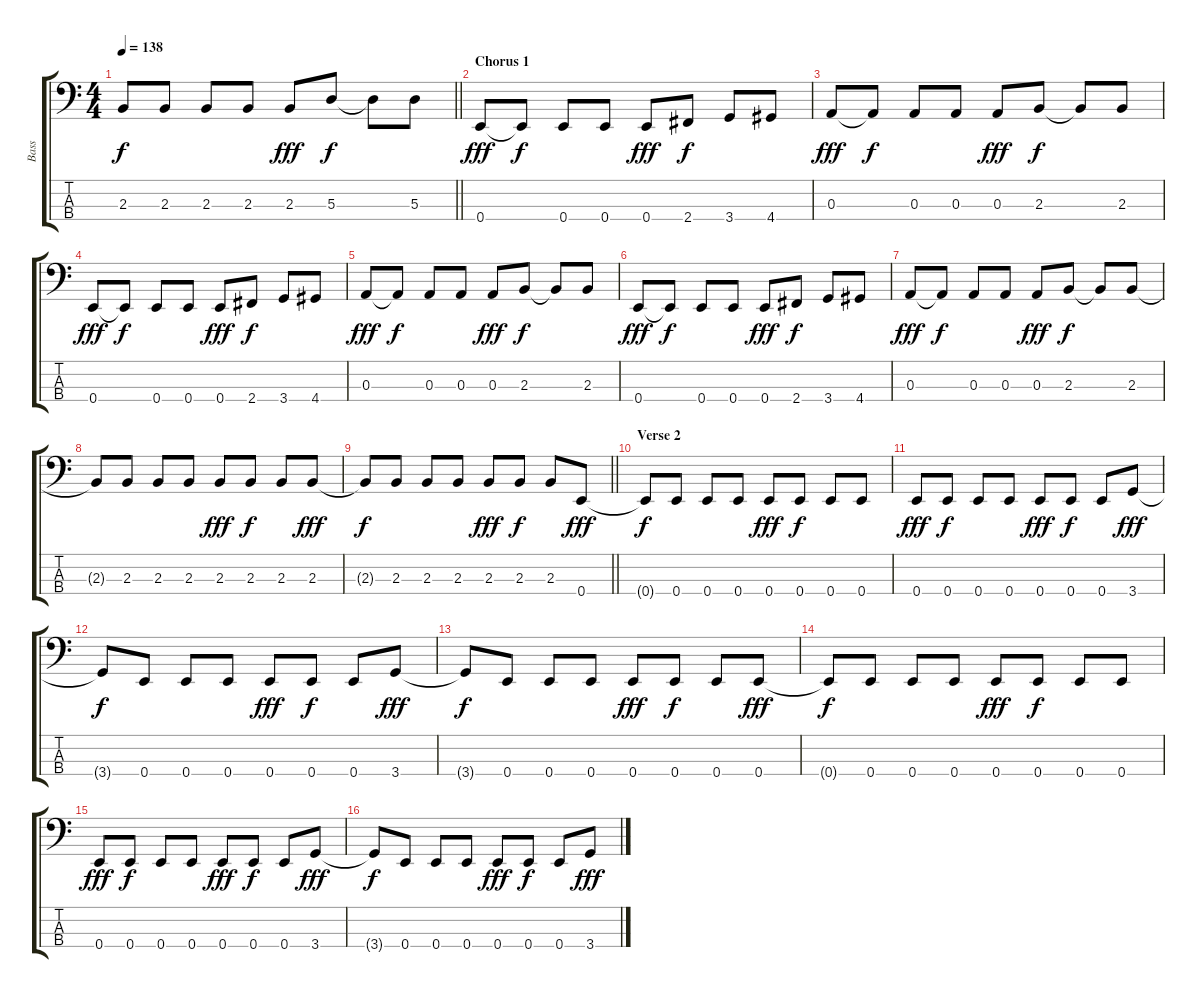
\track ("Bass" "Bass") {instrument electricbasspick}
\staff {score tabs}
\tuning (G2 D2 A1 E1) {hide}
\ts (4 4)
\tempo 138
\clef f4
\barLineRight lightlight
\ks c
2.3{t}.8{dy f} 2.3.8 2.3.8 2.3.8 2.3.8{dy fff} 5.3.8{dy f} 5.3{t}.8 5.3.8 |
\section ("" "Chorus 1")
0.4.8{dy fff} 0.4{t}.8{dy f} 0.4.8 0.4.8 0.4.8{dy fff} 2.4.8{dy f} 3.4.8 4.4.8 |
0.3.8{dy fff} 0.3{t}.8{dy f} 0.3.8 0.3.8 0.3.8{dy fff} 2.3.8{dy f} 2.3{t}.8 2.3.8 |
0.4.8{dy fff} 0.4{t}.8{dy f} 0.4.8 0.4.8 0.4.8{dy fff} 2.4.8{dy f} 3.4.8 4.4.8 |
0.3.8{dy fff} 0.3{t}.8{dy f} 0.3.8 0.3.8 0.3.8{dy fff} 2.3.8{dy f} 2.3{t}.8 2.3.8 |
0.4.8{dy fff} 0.4{t}.8{dy f} 0.4.8 0.4.8 0.4.8{dy fff} 2.4.8{dy f} 3.4.8 4.4.8 |
0.3.8{dy fff} 0.3{t}.8{dy f} 0.3.8 0.3.8 0.3.8{dy fff} 2.3.8{dy f} 2.3{t}.8 2.3.8 |
2.3{t}.8 2.3.8 2.3.8 2.3.8 2.3.8{dy fff} 2.3.8{dy f} 2.3.8 2.3.8{dy fff} |
\barLineRight lightlight
2.3{t}.8{dy f} 2.3.8 2.3.8 2.3.8 2.3.8{dy fff} 2.3.8{dy f} 2.3.8 0.4.8{dy fff} |
\section ("" "Verse 2")
0.4{t}.8{dy f} 0.4.8 0.4.8 0.4.8 0.4.8{dy fff} 0.4.8{dy f} 0.4.8 0.4.8 |
0.4.8{dy fff} 0.4.8{dy f} 0.4.8 0.4.8 0.4.8{dy fff} 0.4.8{dy f} 0.4.8 3.4.8{dy fff} |
3.4{t}.8{dy f} 0.4.8 0.4.8 0.4.8 0.4.8{dy fff} 0.4.8{dy f} 0.4.8 3.4.8{dy fff} |
3.4{t}.8{dy f} 0.4.8 0.4.8 0.4.8 0.4.8{dy fff} 0.4.8{dy f} 0.4.8 0.4.8{dy fff} |
0.4{t}.8{dy f} 0.4.8 0.4.8 0.4.8 0.4.8{dy fff} 0.4.8{dy f} 0.4.8 0.4.8 |
0.4.8{dy fff} 0.4.8{dy f} 0.4.8 0.4.8 0.4.8{dy fff} 0.4.8{dy f} 0.4.8 3.4.8{dy fff} |
3.4{t}.8{dy f} 0.4.8 0.4.8 0.4.8 0.4.8{dy fff} 0.4.8{dy f} 0.4.8 3.4.8{dy fff}
